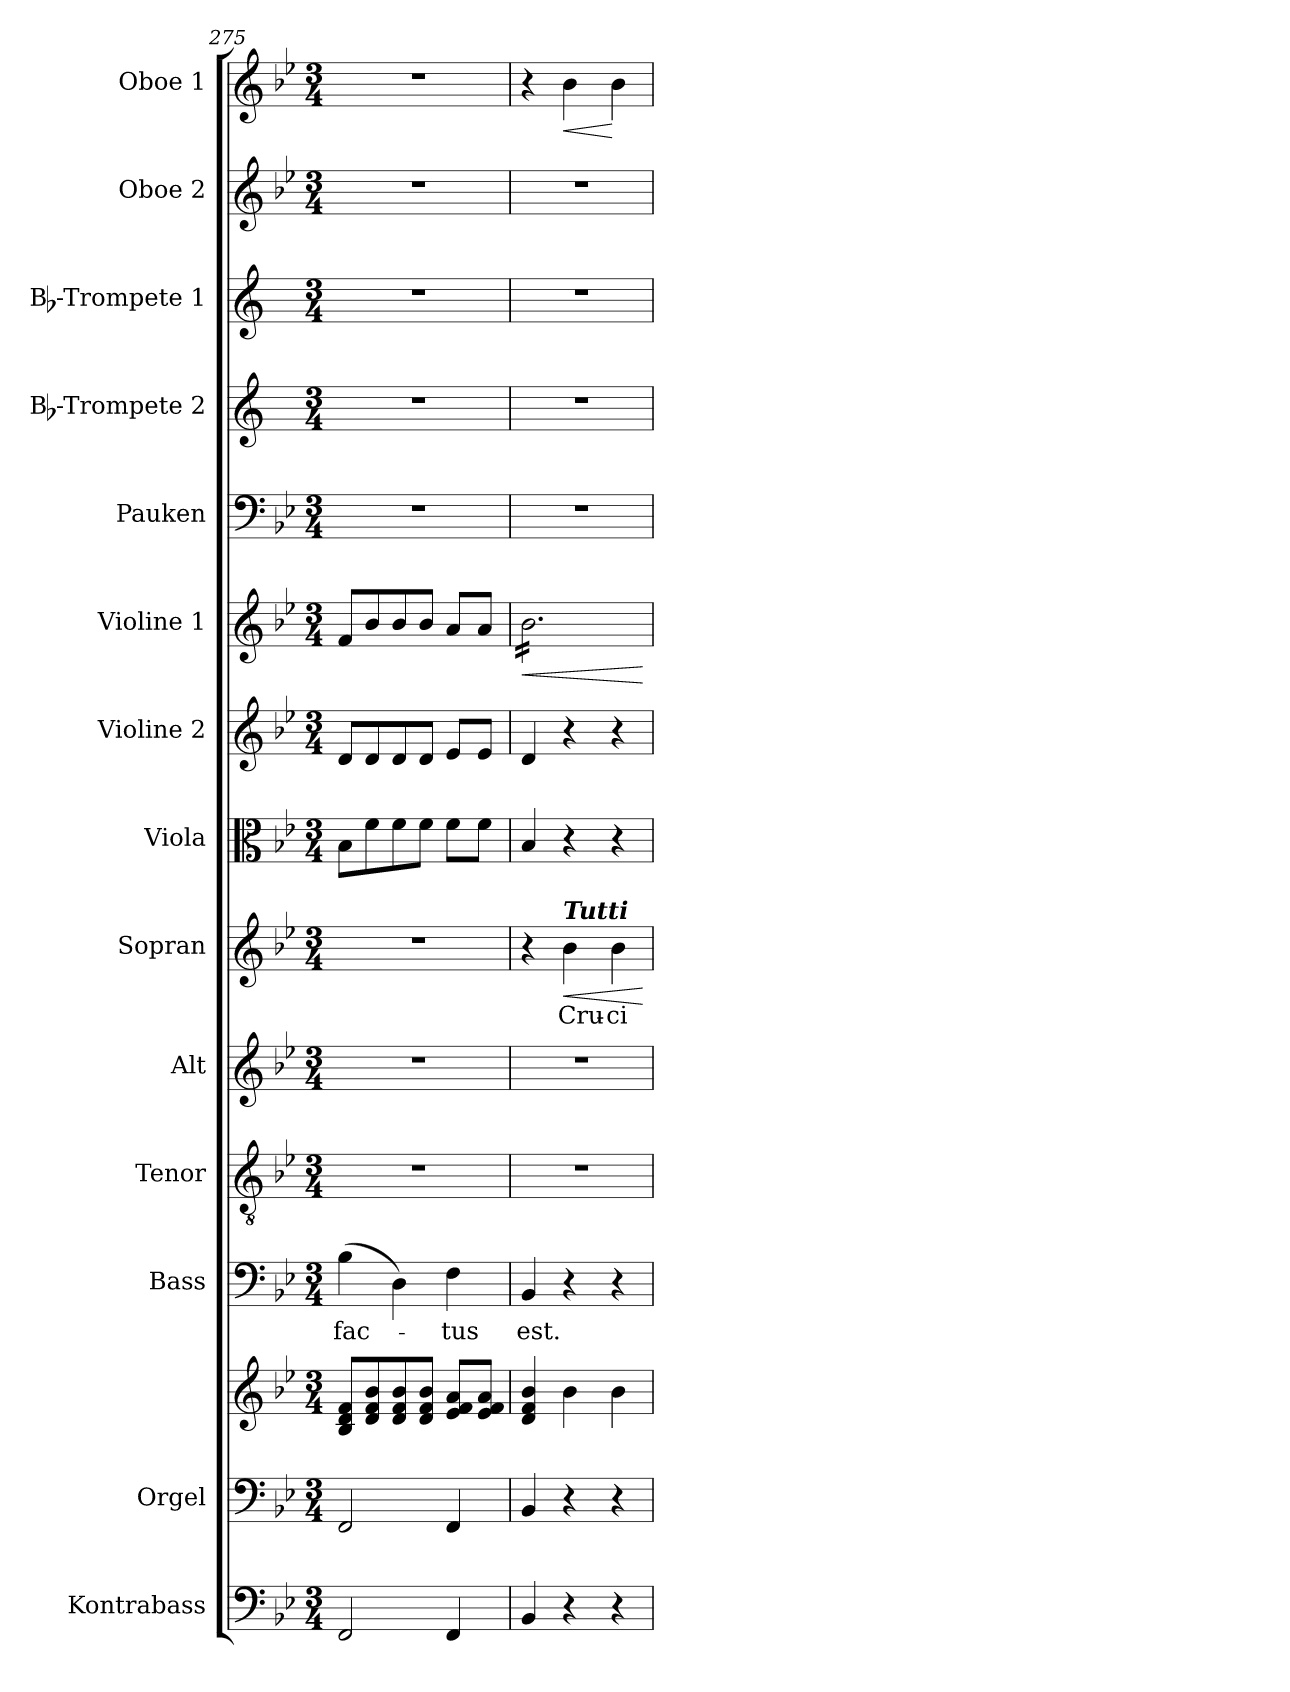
**kern	**kern	**kern	**kern	**text	**kern	**kern	**kern	**text	**dynam	**kern	**kern	**kern	**dynam	**kern	**kern	**kern	**kern	**kern	**dynam
*part14	*part13	*part13	*part12	*part12	*part11	*part10	*part9	*part9	*part9	*part8	*part7	*part6	*part6	*part5	*part4	*part3	*part2	*part1	*part1
*staff15	*staff14	*staff13	*staff12	*staff12	*staff11	*staff10	*staff9	*staff9	*staff9	*staff8	*staff7	*staff6	*staff6	*staff5	*staff4	*staff3	*staff2	*staff1	*staff1
*I"Kontrabass	*I"Orgel	*	*I"Bass	*	*I"Tenor	*I"Alt	*I"Sopran	*	*	*I"Viola	*I"Violine 2	*I"Violine 1	*	*I"Pauken	*I"Bb-Trompete 2	*I"Bb-Trompete 1	*I"Oboe 2	*I"Oboe 1	*
*I'Kb.	*I'Org.	*	*I'B.	*	*I'T.	*I'A.	*I'S.	*	*	*I'Vla.	*I'Vl. 2	*I'Vl. 1	*	*I'Pk.	*I'Bb Trp. 2	*I'Bb Trp. 1	*I'Ob. 2	*I'Ob. 1	*
*clefF4	*clefF4	*clefG2	*clefF4	*	*clefGv2	*clefG2	*clefG2	*	*	*clefC3	*clefG2	*clefG2	*	*clefF4	*clefG2	*clefG2	*clefG2	*clefG2	*
*ITrd7c12	*	*	*	*	*	*	*	*	*	*	*	*	*	*	*ITrd1c2	*ITrd1c2	*	*	*
*k[b-e-]	*k[b-e-]	*k[b-e-]	*k[b-e-]	*	*k[b-e-]	*k[b-e-]	*k[b-e-]	*	*	*k[b-e-]	*k[b-e-]	*k[b-e-]	*	*k[b-e-]	*k[b-e-]	*k[b-e-]	*k[b-e-]	*k[b-e-]	*
*B-:	*B-:	*B-:	*B-:	*	*B-:	*B-:	*B-:	*	*	*B-:	*B-:	*B-:	*	*B-:	*B-:	*B-:	*B-:	*B-:	*
*M3/4	*M3/4	*M3/4	*M3/4	*	*M3/4	*M3/4	*M3/4	*	*	*M3/4	*M3/4	*M3/4	*	*M3/4	*M3/4	*M3/4	*M3/4	*M3/4	*
=275	=275	=275	=275	=275	=275	=275	=275	=275	=275	=275	=275	=275	=275	=275	=275	=275	=275	=275	=275
!	!	!	!	!LO:LY:b	!	!	!	!	!	!	!	!	!	!	!	!	!	!	!
2FFF/	2FF/	8B-/ 8d/ 8f/L	(>4B-\	fac-	2.r	2.r	2.r	.	.	8B-\L	8d/L	8f/L	.	2.r	2.r	2.r	2.r	2.r	.
.	.	8d/ 8f/ 8b-/	.	.	.	.	.	.	.	8f\	8d/	8b-/	.	.	.	.	.	.	.
.	.	8d/ 8f/ 8b-/	4D\)	.	.	.	.	.	.	8f\	8d/	8b-/	.	.	.	.	.	.	.
.	.	8d/ 8f/ 8b-/J	.	.	.	.	.	.	.	8f\J	8d/J	8b-/J	.	.	.	.	.	.	.
!	!	!	!	!LO:LY:b	!	!	!	!	!	!	!	!	!	!	!	!	!	!	!
4FFF/	4FF/	8e-/ 8f/ 8a/L	4F\	-tus	.	.	.	.	.	8f\L	8e-/L	8a/L	.	.	.	.	.	.	.
.	.	8e-/ 8f/ 8a/J	.	.	.	.	.	.	.	8f\J	8e-/J	8a/J	.	.	.	.	.	.	.
=276	=276	=276	=276	=276	=276	=276	=276	=276	=276	=276	=276	=276	=276	=276	=276	=276	=276	=276	=276
!	!	!	!	!LO:LY:b	!	!	!	!	!	!	!	!	!LO:HP:b	!	!	!	!	!	!
*	*	*	*	*	*	*	*	*	*	*	*	*tremolo	*	*	*	*	*	*	*
4BBB-/	4BB-/	4d/ 4f/ 4b-/	4BB-/	est.	2.r	2.r	4r	.	.	4B-/	4d/	16b-\LL	<	2.r	2.r	2.r	2.r	4r	.
.	.	.	.	.	.	.	.	.	.	.	.	16b-\	.	.	.	.	.	.	.
.	.	.	.	.	.	.	.	.	.	.	.	16b-\	.	.	.	.	.	.	.
.	.	.	.	.	.	.	.	.	.	.	.	16b-\	.	.	.	.	.	.	.
!	!	!	!	!	!	!	!LO:TX:a:Bi:t=Tutti	!	!	!	!	!	!	!	!	!	!	!	!
!	!	!	!	!	!	!	!	!LO:LY:b	!LO:HP:b	!	!	!	!	!	!	!	!	!	!LO:HP:b
4r	4r	4b-\	4r	.	.	.	4b-\	Cru-	<	4r	4r	16b-\	.	.	.	.	.	4b-\	<
.	.	.	.	.	.	.	.	.	.	.	.	16b-\	.	.	.	.	.	.	.
.	.	.	.	.	.	.	.	.	.	.	.	16b-\	.	.	.	.	.	.	.
.	.	.	.	.	.	.	.	.	.	.	.	16b-\	.	.	.	.	.	.	.
!	!	!	!	!	!	!	!	!LO:LY:b	!	!	!	!	!	!	!	!	!	!	!
4r	4r	4b-\	4r	.	.	.	4b-\	-ci-	.	4r	4r	16b-\	.	.	.	.	.	4b-\	[
.	.	.	.	.	.	.	.	.	.	.	.	16b-\	.	.	.	.	.	.	.
.	.	.	.	.	.	.	.	.	.	.	.	16b-\	.	.	.	.	.	.	.
.	.	.	.	.	.	.	.	.	.	.	.	16b-\JJ	.	.	.	.	.	.	.
*	*	*	*	*	*	*	*	*	*	*	*	*Xtremolo	*	*	*	*	*	*	*
.	.	.	.	.	.	.	.	.	[	.	.	.	[	.	.	.	.	.	.
=	=	=	=	=	=	=	=	=	=	=	=	=	=	=	=	=	=	=	=
*-	*-	*-	*-	*-	*-	*-	*-	*-	*-	*-	*-	*-	*-	*-	*-	*-	*-	*-	*-
